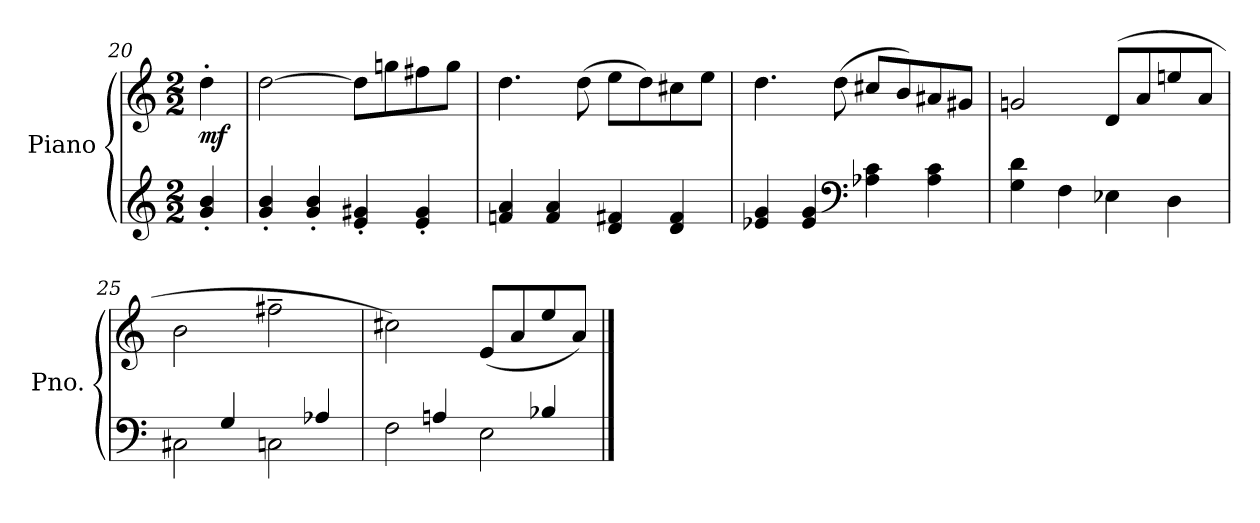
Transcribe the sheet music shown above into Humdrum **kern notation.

**kern	**kern	**dynam
*part1	*part1	*part1
*staff2	*staff1	*staff1/2
*I"Piano	*	*
*I'Pno.	*	*
*clefG2	*clefG2	*
*k[]	*k[]	*
*M2/2	*M2/2	*
*MM200	*MM200	*
=20X1	=20X1	=20X1
!	!	!LO:DY:b
4g/' 4b/'	4dd'\	mf
=21	=21	=21
4g/' 4b/'	[2dd\	.
4g/' 4b/'	.	.
4e/' 4g#X/'	8dd\L]	.
.	8ggn\	.
4e/' 4g#/'	8ff#X\	.
.	8gg\J	.
!!LO:LB:g=z
=22	=22	=22
4fn/ 4a/	4.dd\	.
4f/ 4a/	.	.
.	(>8dd\	.
4d/ 4f#X/	8ee\L	.
.	8dd\)	.
4d/ 4f#/	8cc#X\	.
.	8ee\J	.
=23	=23	=23
4e-X/ 4g/	4.dd\	.
4e-/ 4g/	.	.
.	(>8dd\	.
*clefF4	*	*
4A-X\ 4c\	8cc#X/L	.
.	8b/)	.
4A-\ 4c\	8a#X/	.
.	8g#X/J	.
=24	=24	=24
4G\ 4d\	2gn/	.
4F\	.	.
4E-X\	(>8d/L	.
.	8a/	.
4D\	8een/	.
.	8a/J	.
=25	=25	=25
*^	*	*
4ryy	2C#X\	2b\	.
4G/	.	.	.
4ryy	2Cn\	2ff#X~\	.
4A-X/	.	.	.
=26	=26	=26	=26
4ryy	2F\	2cc#X\)	.
4An/	.	.	.
4ryy	2E\	(>8e/L	.
.	.	8a/	.
4B-X/	.	8ee/	.
.	.	8a/J)	.
*v	*v	*	*
==	==	==
*-	*-	*-
